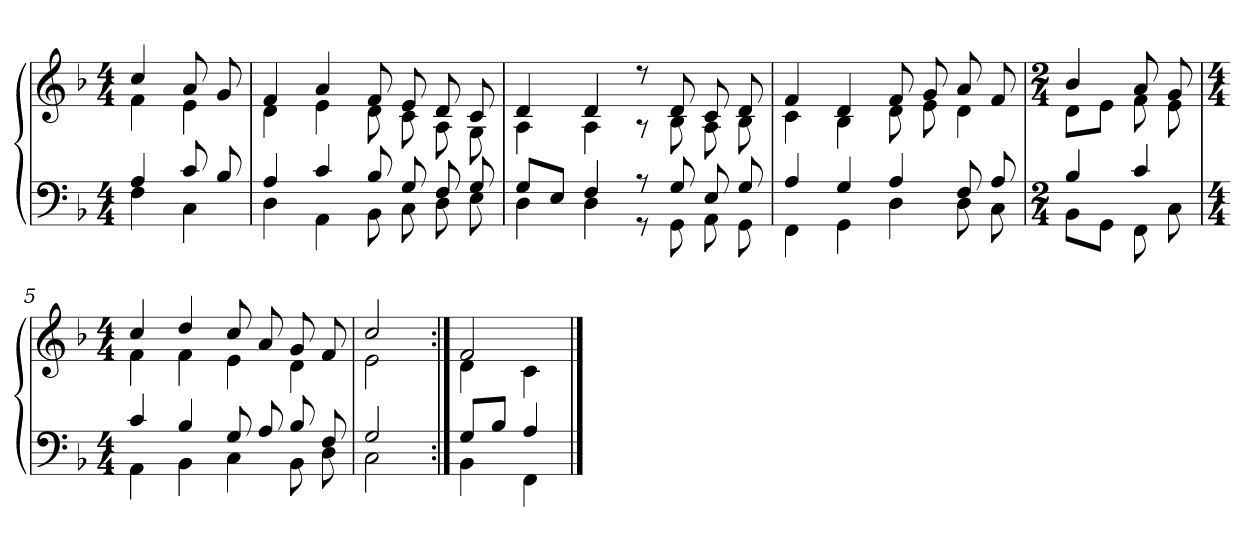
**kern	**kern
*part1	*part1
*staff2	*staff1
*clefF4	*clefG2
*k[b-]	*k[b-]
*F:	*F:
*M4/4	*M4/4
=	=
*^	*^
4A	4F	4cc	4f
8c	4C	8a	4e
8B-	.	8g	.
=1	=1	=1	=1
4A	4D	4f	4d
4c	4AA	4a	4e
8B-	8BB-	8f	8d
8G	8C	8e	8c
8F	8D	8d	8A
8G	8E	8c	8G
=2	=2	=2	=2
8GL	4D	4d	4A
8EJ	.	.	.
4F	4D	4d	4A
8r	8r	8r	8r
8G	8GG	8d	8B-
8E	8AA	8c	8A
8G	8GG	8d	8B-
=3	=3	=3	=3
4A	4FF	4f	4c
4G	4GG	4d	4B-
4A	4D	8f	8d
.	.	8g	8e
8F	8D	8a	4d
8A	8C	8f	.
=4	=4	=4	=4
*M2/4	*	*M2/4	*
4B-	8BB-L	4b-	8dL
.	8GGJ	.	8eJ
4c	8FF	8a	8f
.	8C	8g	8e
=5	=5	=5	=5
*M4/4	*	*M4/4	*
4c	4AA	4cc	4f
4B-	4BB-	4dd	4f
8G	4C	8cc	4e
8A	.	8a	.
8B-	8BB-	8g	4d
8F	8D	8f	.
=6	=6	=6	=6
2G	2C	2cc	2e
=7:|!	=7:|!	=7:|!	=7:|!
8GL	4BB-	2f	4d
8B-J	.	.	.
4A	4FF	.	4c
*v	*v	*	*
*	*v	*v
==	==
*-	*-
